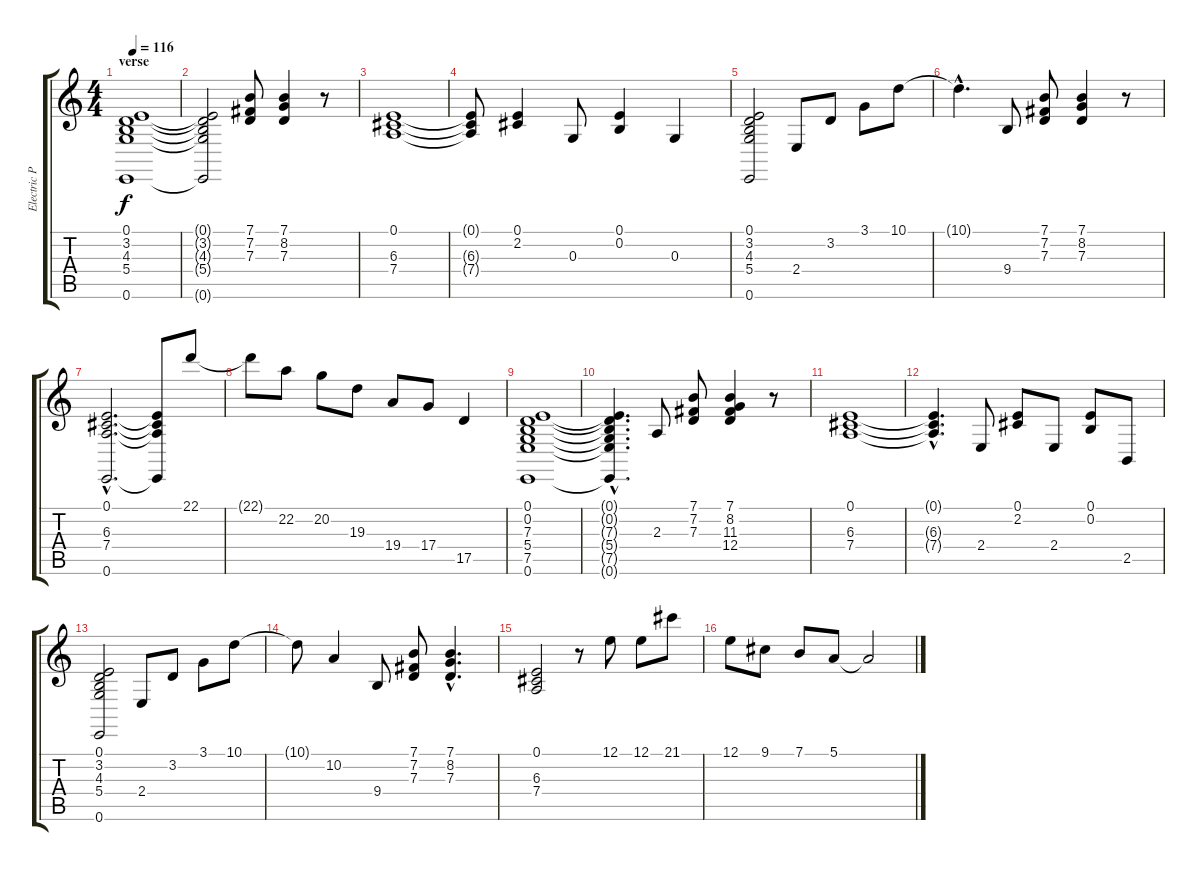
\track ("Electric Piano (Wright)" "Electric P") {instrument electricpiano1}
\staff {score tabs}
\tuning (E4 B3 G3 D3 A2 E2) {hide}
\ts (4 4)
\section ("" "verse")
\tempo 116
\clef g2
\ks c
(0.1 3.2 4.3 5.4 0.6).1{dy f instrument electricpiano1} |
(0.1{t} 3.2{t} 4.3{t} 5.4{t} 0.6{t}).2 (7.1 7.2 7.3).8 (7.1 8.2 7.3).4 r.8 |
(0.1 6.3 7.4).1 |
(0.1{t} 6.3{t} 7.4{t}).8 (0.1 2.2).4 0.3.8 (0.1 0.2).4 0.3.4 |
(0.1 3.2 4.3 5.4 0.6).2 2.4.8 3.2.8 3.1.8 10.1.8 |
10.1{hac t}.4{d} 9.4.8 (7.1 7.2 7.3).8 (7.1 8.2 7.3).4 r.8 |
(0.1{hac} 6.3{hac} 7.4{hac} 0.6{hac}).2{d} (0.1{t} 6.3{t} 7.4{t} 0.6{t}).8 22.1.8 |
22.1{t}.8 22.2.8 20.2.8 19.3.8 19.4.8 17.4.8 17.5.4 |
(0.1 0.2 7.3 5.4 7.5 0.6).1 |
(0.1{hac t} 0.2{hac t} 7.3{hac t} 5.4{hac t} 7.5{hac t} 0.6{hac t}).4{d} 2.3.8 (7.1 7.2 7.3).8 (7.1 8.2 11.3 12.4).4 r.8 |
(0.1 6.3 7.4).1 |
(0.1{hac t} 6.3{hac t} 7.4{hac t}).4{d} 2.4.8 (0.1 2.2).8 2.4.8 (0.1 0.2).8 2.5.8 |
(0.1 3.2 4.3 5.4 0.6).2 2.4.8 3.2.8 3.1.8 10.1.8 |
10.1{t}.8 10.2.4 9.4.8 (7.1 7.2 7.3).8 (7.1{hac} 8.2{hac} 7.3{hac}).4{d} |
(0.1 6.3 7.4).2 r.8 12.1.8 12.1.8 21.1.8 |
12.1.8 9.1.8 7.1.8 5.1.8 5.1{t}.2
